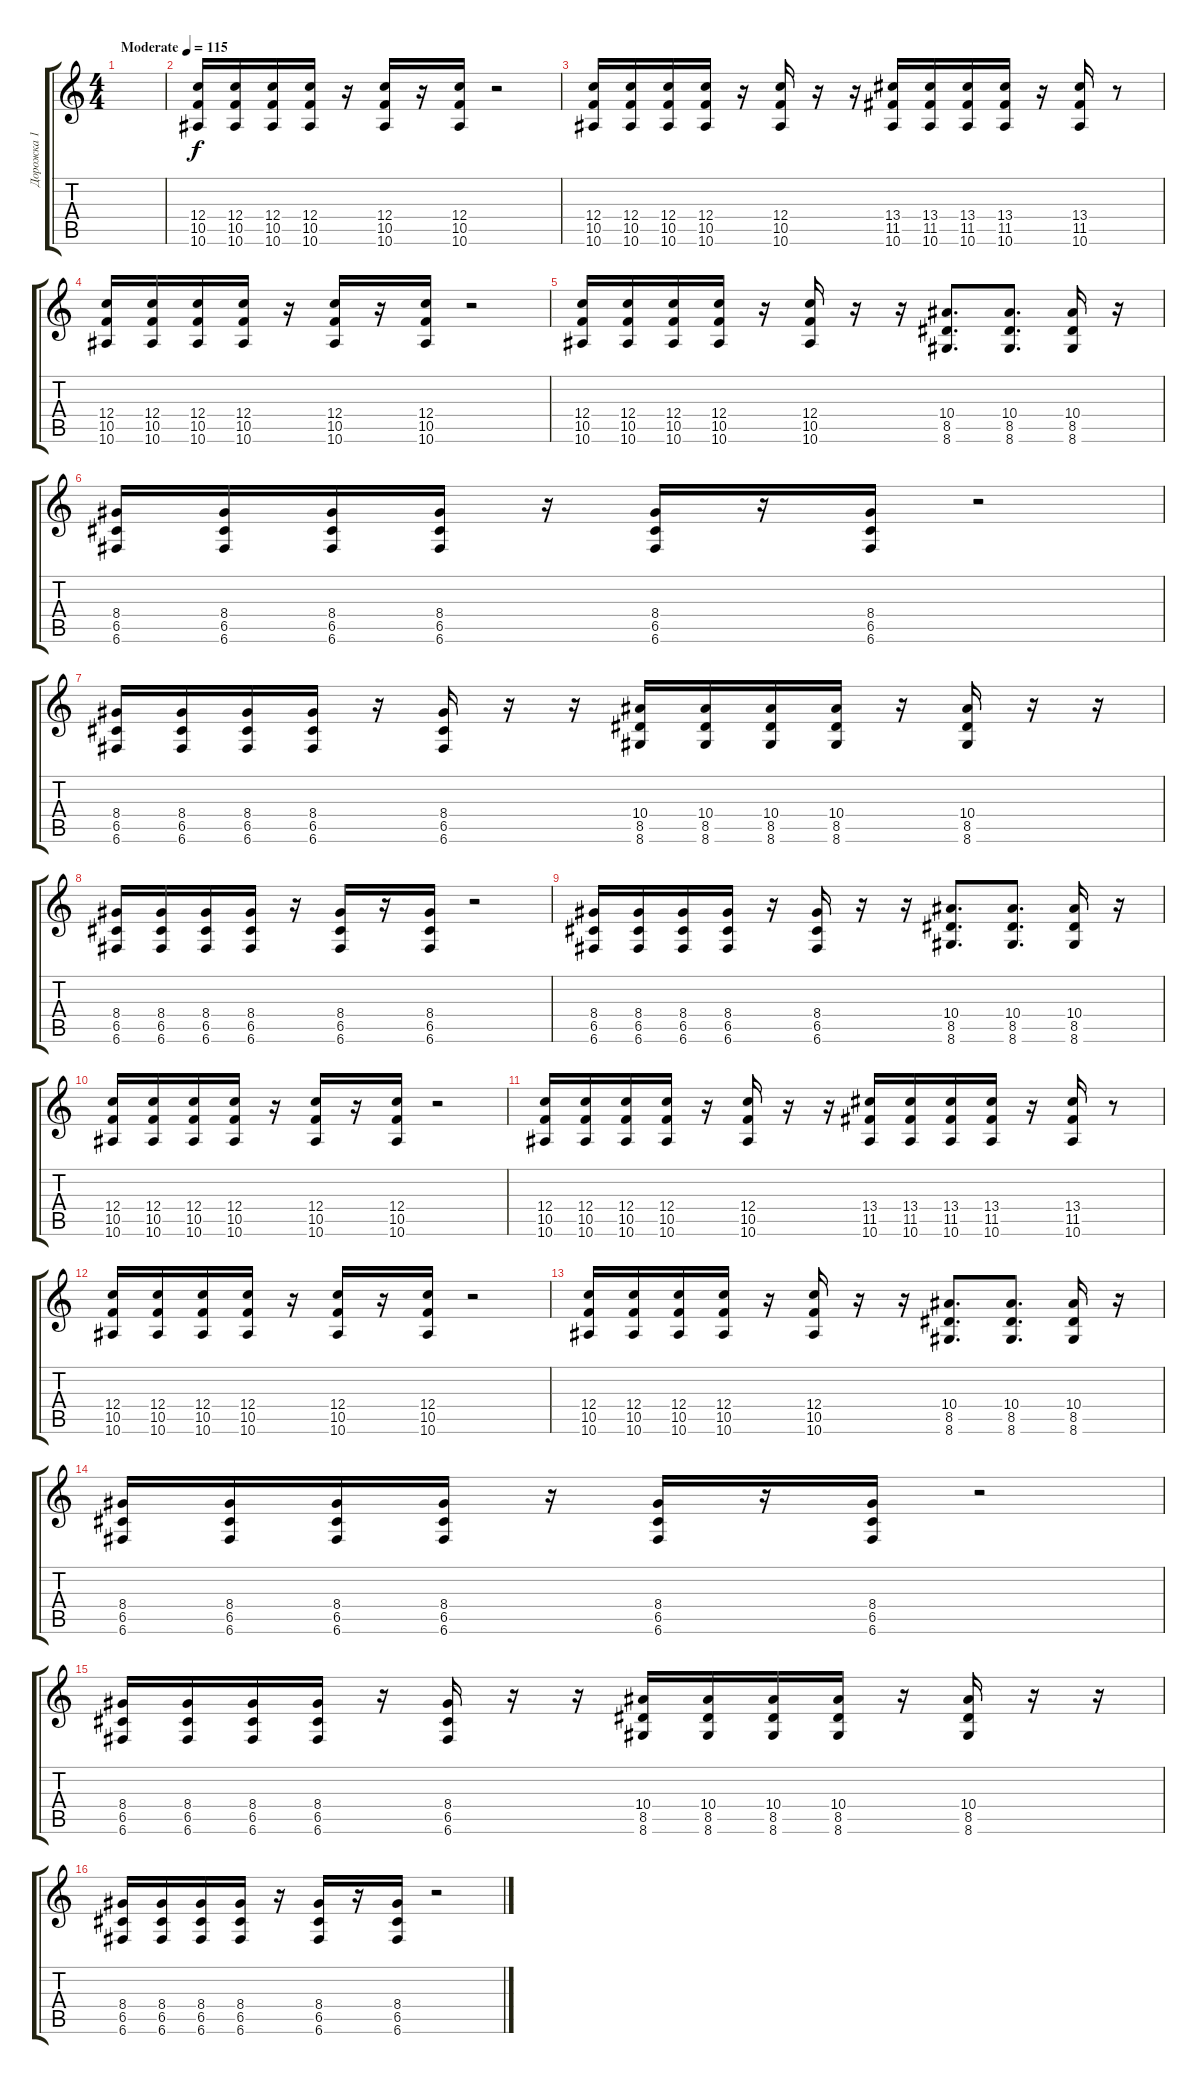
\track ("Дорожка 1" "Дорожка 1") {instrument overdrivenguitar}
\staff {score tabs}
\tuning (D4 A3 F3 C3 G2 C2) {hide}
\ts (4 4)
\tempo (115 "Moderate")
\clef g2
\ks c
|
(12.4 10.5 10.6).16 (12.4 10.5 10.6).16 (12.4 10.5 10.6).16 (12.4 10.5 10.6).16 r.16 (12.4 10.5 10.6).16 r.16 (12.4 10.5 10.6).16 r.2 |
(12.4 10.5 10.6).16 (12.4 10.5 10.6).16 (12.4 10.5 10.6).16 (12.4 10.5 10.6).16 r.16 (12.4 10.5 10.6).16 r.16 r.16 (13.4 11.5 10.6).16 (13.4 11.5 10.6).16 (13.4 11.5 10.6).16 (13.4 11.5 10.6).16 r.16 (13.4 11.5 10.6).16 r.8 |
(12.4 10.5 10.6).16 (12.4 10.5 10.6).16 (12.4 10.5 10.6).16 (12.4 10.5 10.6).16 r.16 (12.4 10.5 10.6).16 r.16 (12.4 10.5 10.6).16 r.2 |
(12.4 10.5 10.6).16 (12.4 10.5 10.6).16 (12.4 10.5 10.6).16 (12.4 10.5 10.6).16 r.16 (12.4 10.5 10.6).16 r.16 r.16 (10.4 8.5 8.6).8{d} (10.4 8.5 8.6).8{d} (10.4 8.5 8.6).16 r.16 |
(8.4 6.5 6.6).16 (8.4 6.5 6.6).16 (8.4 6.5 6.6).16 (8.4 6.5 6.6).16 r.16 (8.4 6.5 6.6).16 r.16 (8.4 6.5 6.6).16 r.2 |
(8.4 6.5 6.6).16 (8.4 6.5 6.6).16 (8.4 6.5 6.6).16 (8.4 6.5 6.6).16 r.16 (8.4 6.5 6.6).16 r.16 r.16 (10.4 8.5 8.6).16 (10.4 8.5 8.6).16 (10.4 8.5 8.6).16 (10.4 8.5 8.6).16 r.16 (10.4 8.5 8.6).16 r.16 r.16 |
(8.4 6.5 6.6).16 (8.4 6.5 6.6).16 (8.4 6.5 6.6).16 (8.4 6.5 6.6).16 r.16 (8.4 6.5 6.6).16 r.16 (8.4 6.5 6.6).16 r.2 |
(8.4 6.5 6.6).16 (8.4 6.5 6.6).16 (8.4 6.5 6.6).16 (8.4 6.5 6.6).16 r.16 (8.4 6.5 6.6).16 r.16 r.16 (10.4 8.5 8.6).8{d} (10.4 8.5 8.6).8{d} (10.4 8.5 8.6).16 r.16 |
(12.4 10.5 10.6).16 (12.4 10.5 10.6).16 (12.4 10.5 10.6).16 (12.4 10.5 10.6).16 r.16 (12.4 10.5 10.6).16 r.16 (12.4 10.5 10.6).16 r.2 |
(12.4 10.5 10.6).16 (12.4 10.5 10.6).16 (12.4 10.5 10.6).16 (12.4 10.5 10.6).16 r.16 (12.4 10.5 10.6).16 r.16 r.16 (13.4 11.5 10.6).16 (13.4 11.5 10.6).16 (13.4 11.5 10.6).16 (13.4 11.5 10.6).16 r.16 (13.4 11.5 10.6).16 r.8 |
(12.4 10.5 10.6).16 (12.4 10.5 10.6).16 (12.4 10.5 10.6).16 (12.4 10.5 10.6).16 r.16 (12.4 10.5 10.6).16 r.16 (12.4 10.5 10.6).16 r.2 |
(12.4 10.5 10.6).16 (12.4 10.5 10.6).16 (12.4 10.5 10.6).16 (12.4 10.5 10.6).16 r.16 (12.4 10.5 10.6).16 r.16 r.16 (10.4 8.5 8.6).8{d} (10.4 8.5 8.6).8{d} (10.4 8.5 8.6).16 r.16 |
(8.4 6.5 6.6).16 (8.4 6.5 6.6).16 (8.4 6.5 6.6).16 (8.4 6.5 6.6).16 r.16 (8.4 6.5 6.6).16 r.16 (8.4 6.5 6.6).16 r.2 |
(8.4 6.5 6.6).16 (8.4 6.5 6.6).16 (8.4 6.5 6.6).16 (8.4 6.5 6.6).16 r.16 (8.4 6.5 6.6).16 r.16 r.16 (10.4 8.5 8.6).16 (10.4 8.5 8.6).16 (10.4 8.5 8.6).16 (10.4 8.5 8.6).16 r.16 (10.4 8.5 8.6).16 r.16 r.16 |
(8.4 6.5 6.6).16 (8.4 6.5 6.6).16 (8.4 6.5 6.6).16 (8.4 6.5 6.6).16 r.16 (8.4 6.5 6.6).16 r.16 (8.4 6.5 6.6).16 r.2
